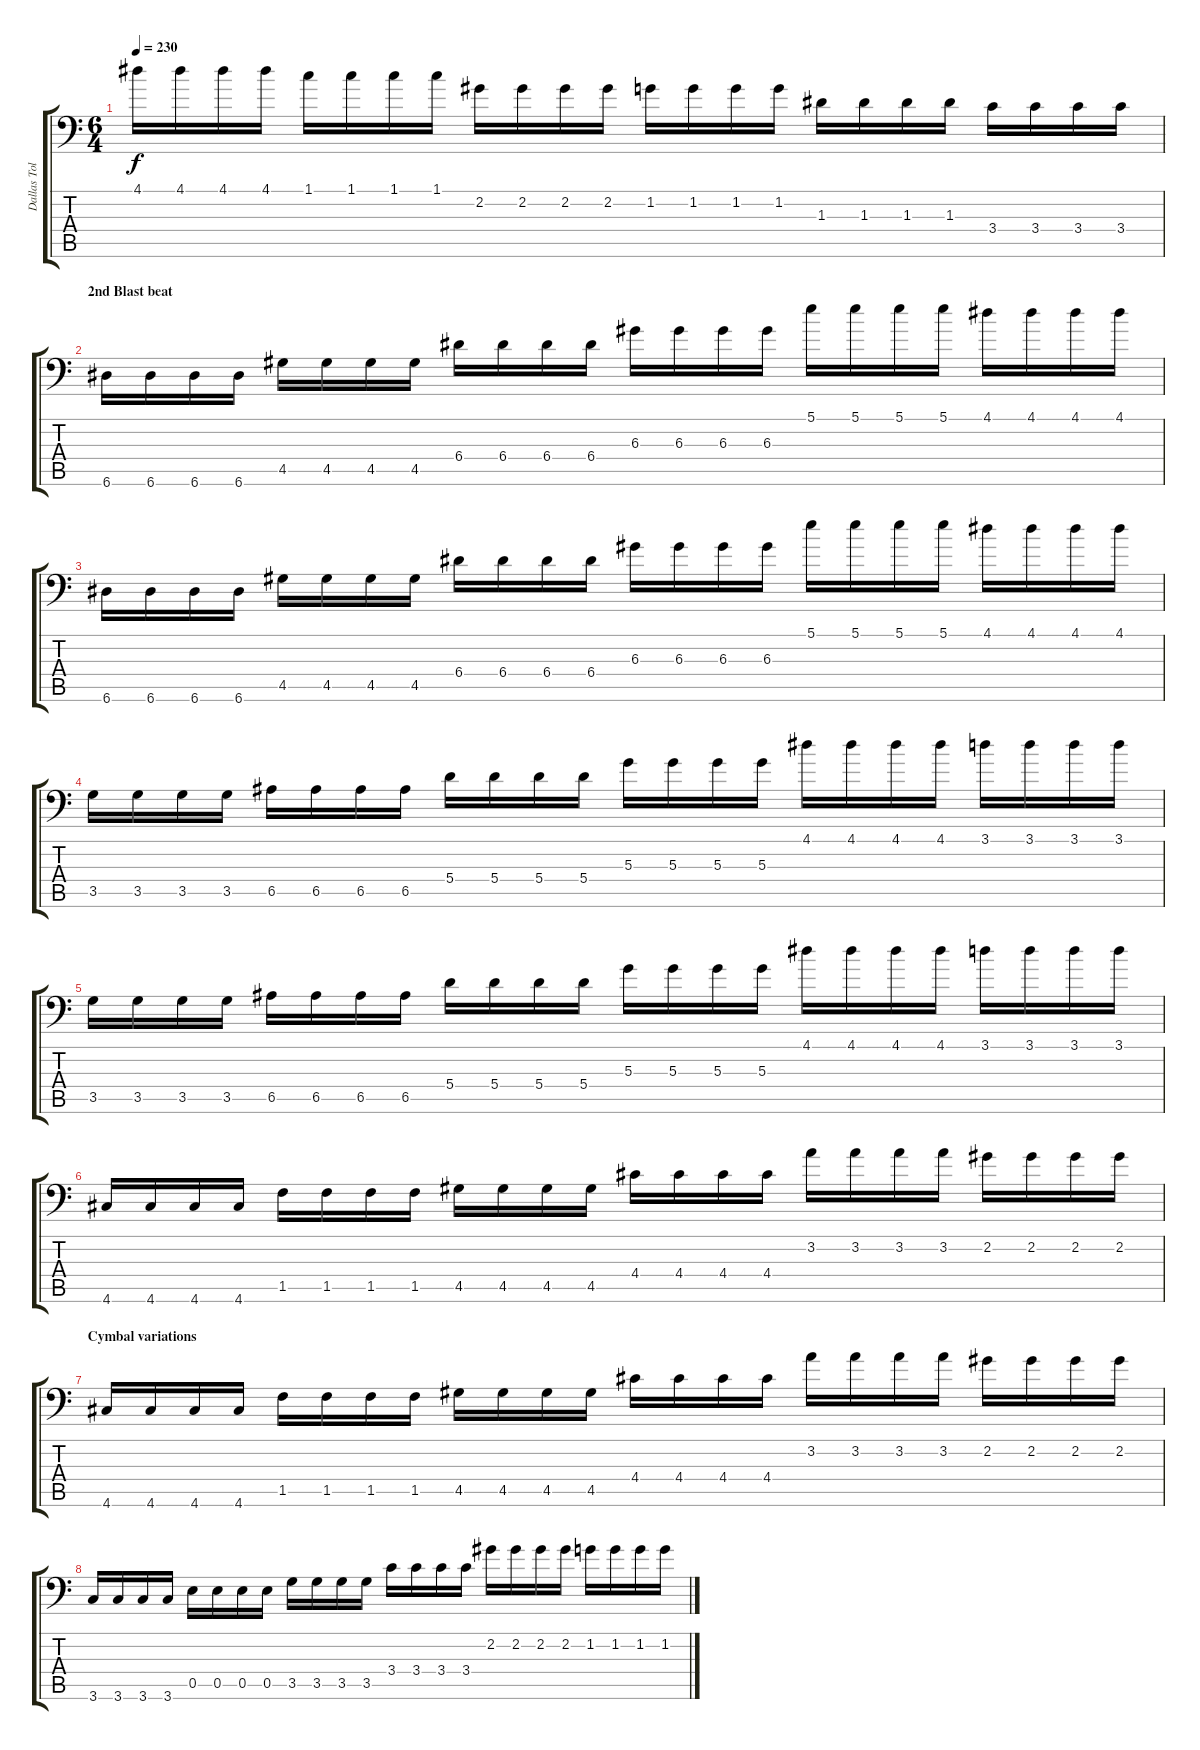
\track ("Dallas Toler-Wade (Lead)" "Dallas Tol") {instrument distortionguitar}
\staff {score tabs}
\tuning (B3 Gb3 D3 A2 E2 A1) {hide}
\ts (6 4)
\tempo 230
\clef f4
\ks c
4.1.16{dy f} 4.1.16 4.1.16 4.1.16 1.1.16 1.1.16 1.1.16 1.1.16 2.2.16 2.2.16 2.2.16 2.2.16 1.2.16 1.2.16 1.2.16 1.2.16 1.3.16 1.3.16 1.3.16 1.3.16 3.4.16 3.4.16 3.4.16 3.4.16 |
\section ("" "2nd Blast beat")
6.6.16 6.6.16 6.6.16 6.6.16 4.5.16 4.5.16 4.5.16 4.5.16 6.4.16 6.4.16 6.4.16 6.4.16 6.3.16 6.3.16 6.3.16 6.3.16 5.1.16 5.1.16 5.1.16 5.1.16 4.1.16 4.1.16 4.1.16 4.1.16 |
6.6.16 6.6.16 6.6.16 6.6.16 4.5.16 4.5.16 4.5.16 4.5.16 6.4.16 6.4.16 6.4.16 6.4.16 6.3.16 6.3.16 6.3.16 6.3.16 5.1.16 5.1.16 5.1.16 5.1.16 4.1.16 4.1.16 4.1.16 4.1.16 |
3.5.16 3.5.16 3.5.16 3.5.16 6.5.16 6.5.16 6.5.16 6.5.16 5.4.16 5.4.16 5.4.16 5.4.16 5.3.16 5.3.16 5.3.16 5.3.16 4.1.16 4.1.16 4.1.16 4.1.16 3.1.16 3.1.16 3.1.16 3.1.16 |
3.5.16 3.5.16 3.5.16 3.5.16 6.5.16 6.5.16 6.5.16 6.5.16 5.4.16 5.4.16 5.4.16 5.4.16 5.3.16 5.3.16 5.3.16 5.3.16 4.1.16 4.1.16 4.1.16 4.1.16 3.1.16 3.1.16 3.1.16 3.1.16 |
4.6.16 4.6.16 4.6.16 4.6.16 1.5.16 1.5.16 1.5.16 1.5.16 4.5.16 4.5.16 4.5.16 4.5.16 4.4.16 4.4.16 4.4.16 4.4.16 3.2.16 3.2.16 3.2.16 3.2.16 2.2.16 2.2.16 2.2.16 2.2.16 |
\section ("" "Cymbal variations")
4.6.16 4.6.16 4.6.16 4.6.16 1.5.16 1.5.16 1.5.16 1.5.16 4.5.16 4.5.16 4.5.16 4.5.16 4.4.16 4.4.16 4.4.16 4.4.16 3.2.16 3.2.16 3.2.16 3.2.16 2.2.16 2.2.16 2.2.16 2.2.16 |
3.6.16 3.6.16 3.6.16 3.6.16 0.5.16 0.5.16 0.5.16 0.5.16 3.5.16 3.5.16 3.5.16 3.5.16 3.4.16 3.4.16 3.4.16 3.4.16 2.2.16 2.2.16 2.2.16 2.2.16 1.2.16 1.2.16 1.2.16 1.2.16
